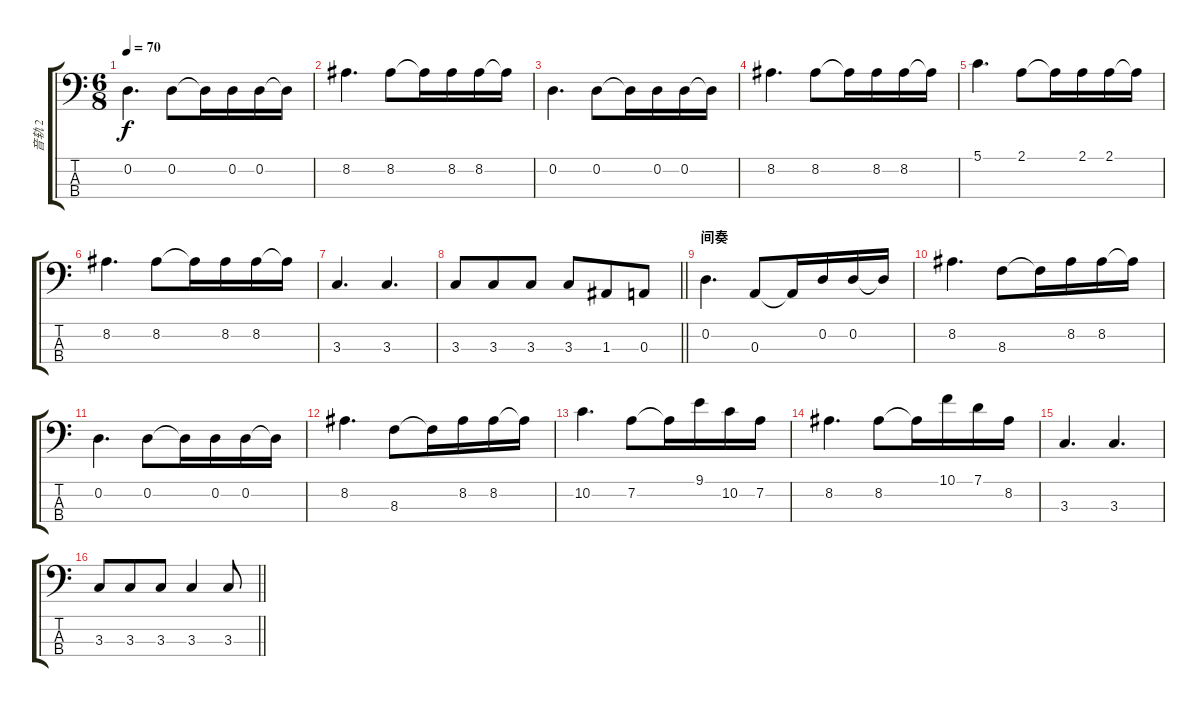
\track ("音轨 2" "音轨 2") {instrument electricbassfinger}
\staff {score tabs}
\tuning (G2 D2 A1 E1) {hide}
\ts (6 8)
\tempo 70
\clef f4
\ks c
0.2.4{d dy f} 0.2.8 0.2{t}.16 0.2.16 0.2.16 0.2{t}.16 |
8.2.4{d} 8.2.8 8.2{t}.16 8.2.16 8.2.16 8.2{t}.16 |
0.2.4{d} 0.2.8 0.2{t}.16 0.2.16 0.2.16 0.2{t}.16 |
8.2.4{d} 8.2.8 8.2{t}.16 8.2.16 8.2.16 8.2{t}.16 |
5.1.4{d} 2.1.8 2.1{t}.16 2.1.16 2.1.16 2.1{t}.16 |
8.2.4{d} 8.2.8 8.2{t}.16 8.2.16 8.2.16 8.2{t}.16 |
3.3.4{d} 3.3.4{d} |
\barLineRight lightlight
3.3.8 3.3.8 3.3.8 3.3.8 1.3.8 0.3.8 |
\section ("" "间奏")
0.2.4{d} 0.3.8 0.3{t}.16 0.2.16 0.2.16 0.2{t}.16 |
8.2.4{d} 8.3.8 8.3{t}.16 8.2.16 8.2.16 8.2{t}.16 |
0.2.4{d} 0.2.8 0.2{t}.16 0.2.16 0.2.16 0.2{t}.16 |
8.2.4{d} 8.3.8 8.3{t}.16 8.2.16 8.2.16 8.2{t}.16 |
10.2.4{d} 7.2.8 7.2{t}.16 9.1.16 10.2.16 7.2.16 |
8.2.4{d} 8.2.8 8.2{t}.16 10.1.16 7.1.16 8.2.16 |
3.3.4{d} 3.3.4{d} |
\barLineRight lightlight
3.3.8 3.3.8 3.3.8 3.3.4 3.3.8
